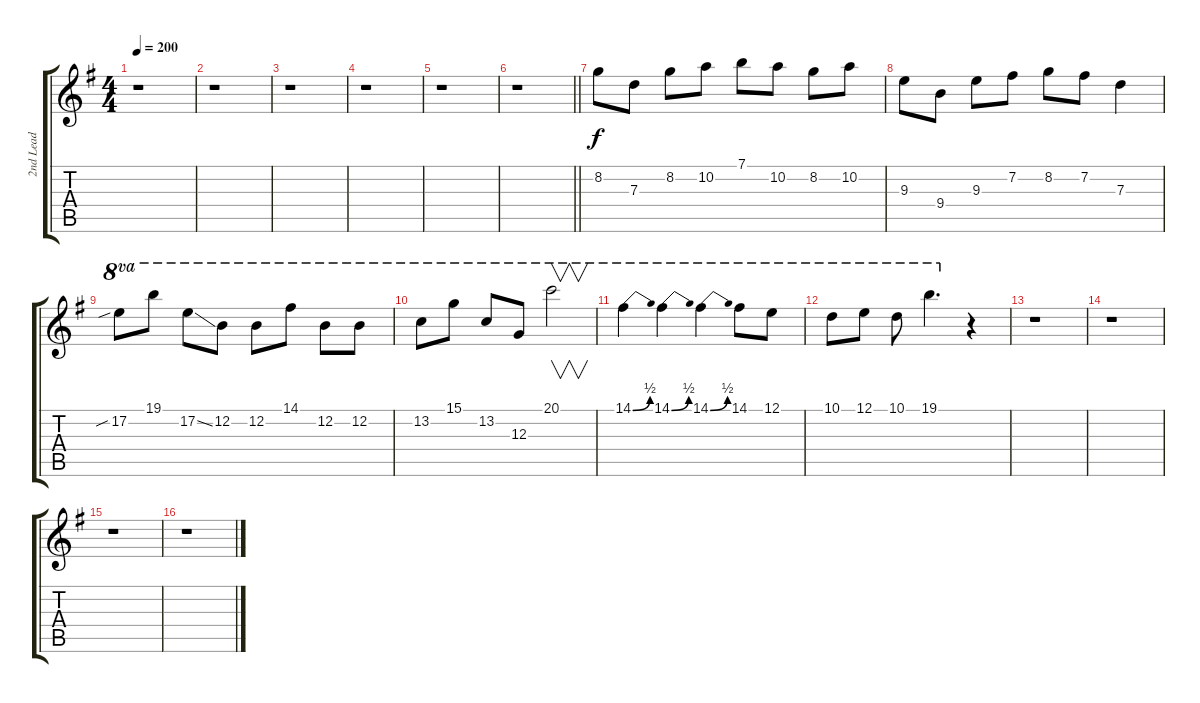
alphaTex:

\track ("2nd Lead" "2nd Lead") {instrument distortionguitar}
\staff {score tabs}
\tuning (E4 B3 G3 D3 A2 E2) {hide}
\ts (4 4)
\tempo 200
\clef g2
\ks g
r.1{dy f} |
r.1 |
r.1 |
r.1 |
r.1 |
\barLineRight lightlight
r.1 |
8.2.8 7.3.8 8.2.8 10.2.8 7.1.8 10.2.8 8.2.8 10.2.8 |
9.3.8 9.4.8 9.3.8 7.2.8 8.2.8 7.2.8 7.3.4 |
17.2{sib}.8{ot 8va} 19.1.8{ot 8va} 17.2{ss}.8{ot 8va} 12.2.8{ot 8va} 12.2.8{ot 8va} 14.1.8{ot 8va} 12.2.8{ot 8va} 12.2.8{ot 8va} |
13.2.8{ot 8va} 15.1.8{ot 8va} 13.2.8{ot 8va} 12.3.8{ot 8va} 20.1.2{v ot 8va} |
14.1{be (bend 0 0 60 2)}.4{ot 8va} 14.1{be (bend 0 0 60 2)}.4{ot 8va} 14.1{be (bend 0 0 60 2)}.4{ot 8va} 14.1.8{ot 8va} 12.1.8{ot 8va} |
10.1.8{ot 8va} 12.1.8{ot 8va} 10.1.8{ot 8va} 19.1.4{d ot 8va} r.4 |
r.1 |
r.1 |
r.1 |
r.1
